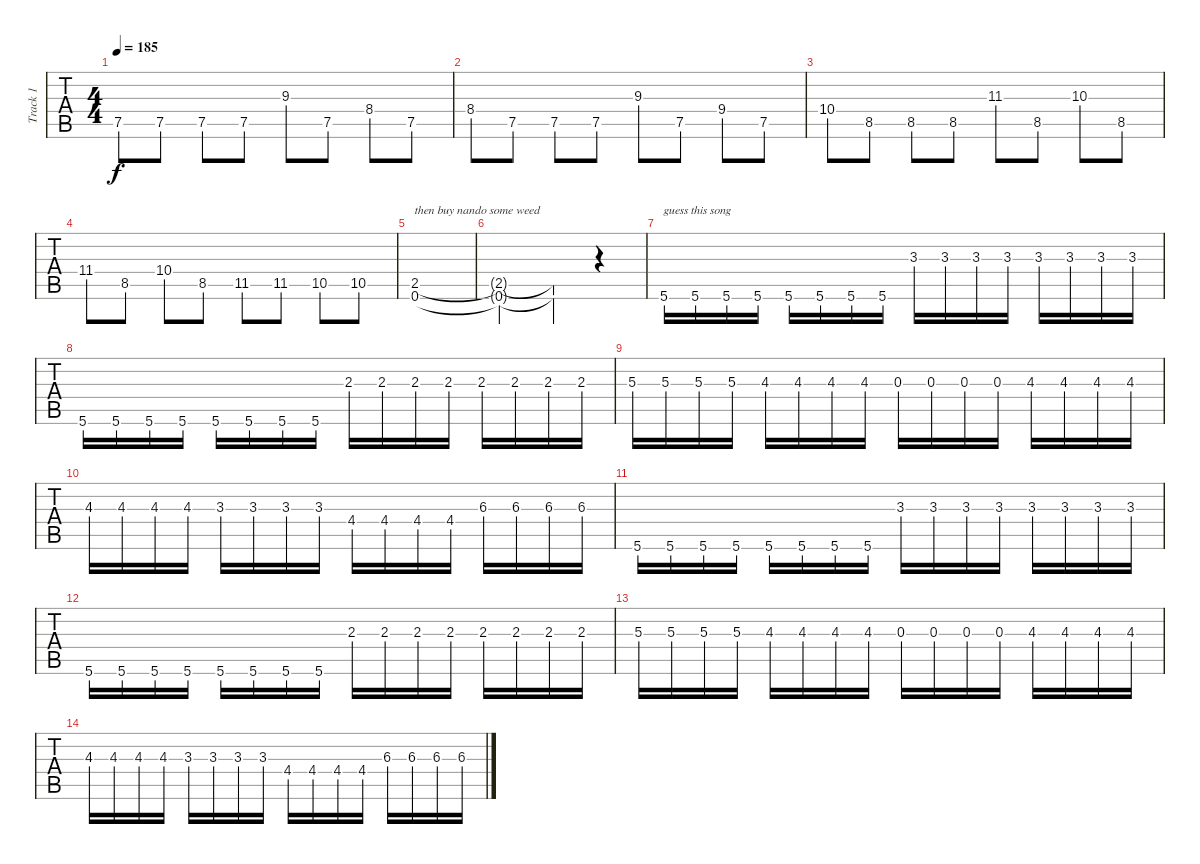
\track ("Track 1" "Track 1") {instrument distortionguitar}
\staff {tabs}
\tuning (E4 B3 G3 D3 A2 E2) {hide}
\ts (4 4)
\tempo 185
\clef g2
\ks c
7.5.8{dy f} 7.5.8 7.5.8 7.5.8 9.3.8 7.5.8 8.4.8 7.5.8 |
8.4.8 7.5.8 7.5.8 7.5.8 9.3.8 7.5.8 9.4.8 7.5.8 |
10.4.8 8.5.8 8.5.8 8.5.8 11.3.8 8.5.8 10.3.8 8.5.8 |
11.4.8 8.5.8 10.4.8 8.5.8 11.5.8 11.5.8 10.5.8 10.5.8 |
(2.5 0.6).1{txt "then buy nando some weed"} |
(2.5{t} 0.6{t}).2 (2.5{t} 0.6{t}).4 r.4 |
5.6.16{txt "guess this song"} 5.6.16 5.6.16 5.6.16 5.6.16 5.6.16 5.6.16 5.6.16 3.3.16 3.3.16 3.3.16 3.3.16 3.3.16 3.3.16 3.3.16 3.3.16 |
5.6.16 5.6.16 5.6.16 5.6.16 5.6.16 5.6.16 5.6.16 5.6.16 2.3.16 2.3.16 2.3.16 2.3.16 2.3.16 2.3.16 2.3.16 2.3.16 |
5.3.16 5.3.16 5.3.16 5.3.16 4.3.16 4.3.16 4.3.16 4.3.16 0.3.16 0.3.16 0.3.16 0.3.16 4.3.16 4.3.16 4.3.16 4.3.16 |
4.3.16 4.3.16 4.3.16 4.3.16 3.3.16 3.3.16 3.3.16 3.3.16 4.4.16 4.4.16 4.4.16 4.4.16 6.3.16 6.3.16 6.3.16 6.3.16 |
5.6.16 5.6.16 5.6.16 5.6.16 5.6.16 5.6.16 5.6.16 5.6.16 3.3.16 3.3.16 3.3.16 3.3.16 3.3.16 3.3.16 3.3.16 3.3.16 |
5.6.16 5.6.16 5.6.16 5.6.16 5.6.16 5.6.16 5.6.16 5.6.16 2.3.16 2.3.16 2.3.16 2.3.16 2.3.16 2.3.16 2.3.16 2.3.16 |
5.3.16 5.3.16 5.3.16 5.3.16 4.3.16 4.3.16 4.3.16 4.3.16 0.3.16 0.3.16 0.3.16 0.3.16 4.3.16 4.3.16 4.3.16 4.3.16 |
4.3.16 4.3.16 4.3.16 4.3.16 3.3.16 3.3.16 3.3.16 3.3.16 4.4.16 4.4.16 4.4.16 4.4.16 6.3.16 6.3.16 6.3.16 6.3.16
